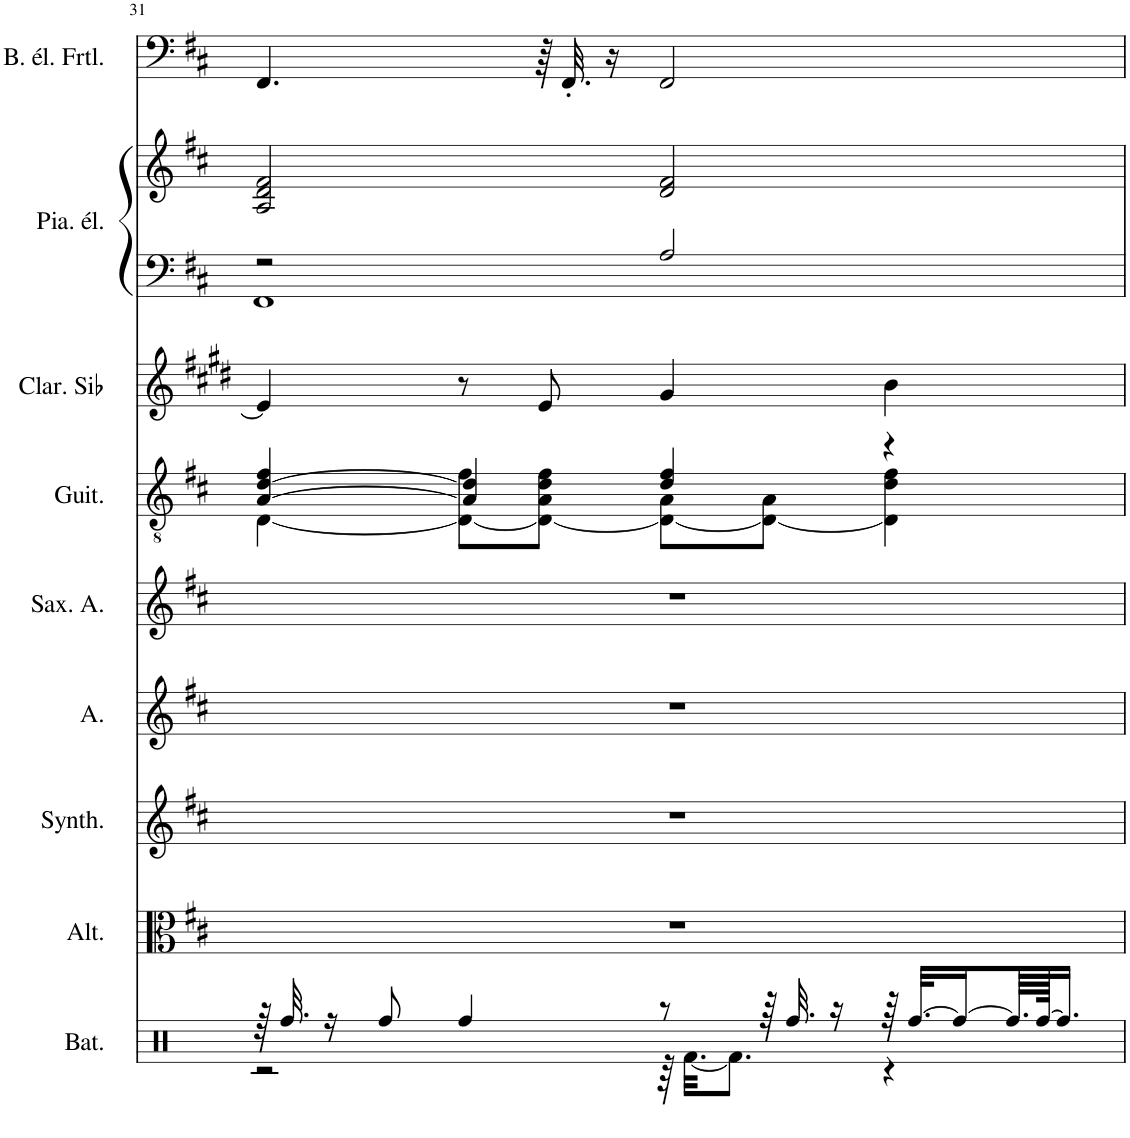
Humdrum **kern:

**kern	**kern	**kern	**kern	**kern	**kern	**kern	**kern	**kern	**kern
*part9	*part8	*part7	*part6	*part5	*part4	*part3	*part2	*part2	*part1
*staff10	*staff9	*staff8	*staff7	*staff6	*staff5	*staff4	*staff3	*staff2	*staff1
*I"Batterie	*I"Altos, Acoustic Grand Piano	*I"Synthétiseur d'instruments à cordes, Acoustic Grand Piano	*I"Alto, Acoustic Grand Piano	*I"Saxophone Alto, Acoustic Grand Piano	*I"Guitare classique	*I"Clarinette en Sib	*I"Piano électrique, Acoustic Grand Piano	*	*I"Basse électrique fretless, Acoustic Grand Piano
*I'Bat.	*I'Alt.	*I'Synth.	*I'A.	*I'Sax. A.	*I'Guit.	*I'Clar. Sib	*I'Pia. él.	*	*I'B. él. Frtl.
!!LO:PB:g=z
*clefX	*clefC3	*clefG2	*clefG2	*clefG2	*clefGv2	*clefG2	*clefG2	*clefF4	*clefF4
*	*	*	*	*Trd5c9	*	*Trd1c2	*	*	*Trd7c12
*k[]	*k[f#c#]	*k[f#c#]	*k[f#c#]	*k[f#c#]	*k[f#c#]	*k[f#c#g#d#]	*k[f#c#]	*k[f#c#]	*k[f#c#]
*M4/4	*M4/4	*M4/4	*M4/4	*M4/4	*M4/4	*M4/4	*M4/4	*M4/4	*M4/4
=31	=31	=31	=31	=31	=31	=31	=31	=31	=31
*^	*	*	*	*	*^	*	*^	*	*
64r	2r	1r	1r	1r	1r	[4A/ [4d/ 4f#/	[4D\	4e/]	2r	1FF#	2A/ 2d/ 2f#/	4.FF#/
32.Rff/	.	.	.	.	.	.	.	.	.	.	.	.
16r	.	.	.	.	.	.	.	.	.	.	.	.
8Rff/	.	.	.	.	.	.	.	.	.	.	.	.
4Rff/	.	.	.	.	.	4A/] 4d/]	8D\_ 8f#\L	8r	.	.	.	.
.	.	.	.	.	.	.	8D\_ 8A\ 8d\ 8f#\J	8e/	.	.	.	64r
.	.	.	.	.	.	.	.	.	.	.	.	32.FF#'/
.	.	.	.	.	.	.	.	.	.	.	.	16r
8r	64r	.	.	.	.	4d/ 4f#/	8D\_ 8A\L	4g#/	2A/	.	2d/ 2f#/	2FF#/
.	[32.Rf\KKL	.	.	.	.	.	.	.	.	.	.	.
.	8.Rf\J]	.	.	.	.	.	.	.	.	.	.	.
64r	.	.	.	.	.	.	8D\_ 8A\J	.	.	.	.	.
32.Rff/	.	.	.	.	.	.	.	.	.	.	.	.
16r	.	.	.	.	.	.	.	.	.	.	.	.
64r	4r	.	.	.	.	4r	4D\] 4d\ 4f#\	4b\	.	.	.	.
[32.Rff/KLL	.	.	.	.	.	.	.	.	.	.	.	.
16Rff/_	.	.	.	.	.	.	.	.	.	.	.	.
64.Rff/LL]	.	.	.	.	.	.	.	.	.	.	.	.
[128Rff/JJK	.	.	.	.	.	.	.	.	.	.	.	.
16.Rff/JJ]	.	.	.	.	.	.	.	.	.	.	.	.
*v	*v	*	*	*	*	*v	*v	*	*v	*v	*	*
=	=	=	=	=	=	=	=	=	=
*-	*-	*-	*-	*-	*-	*-	*-	*-	*-
